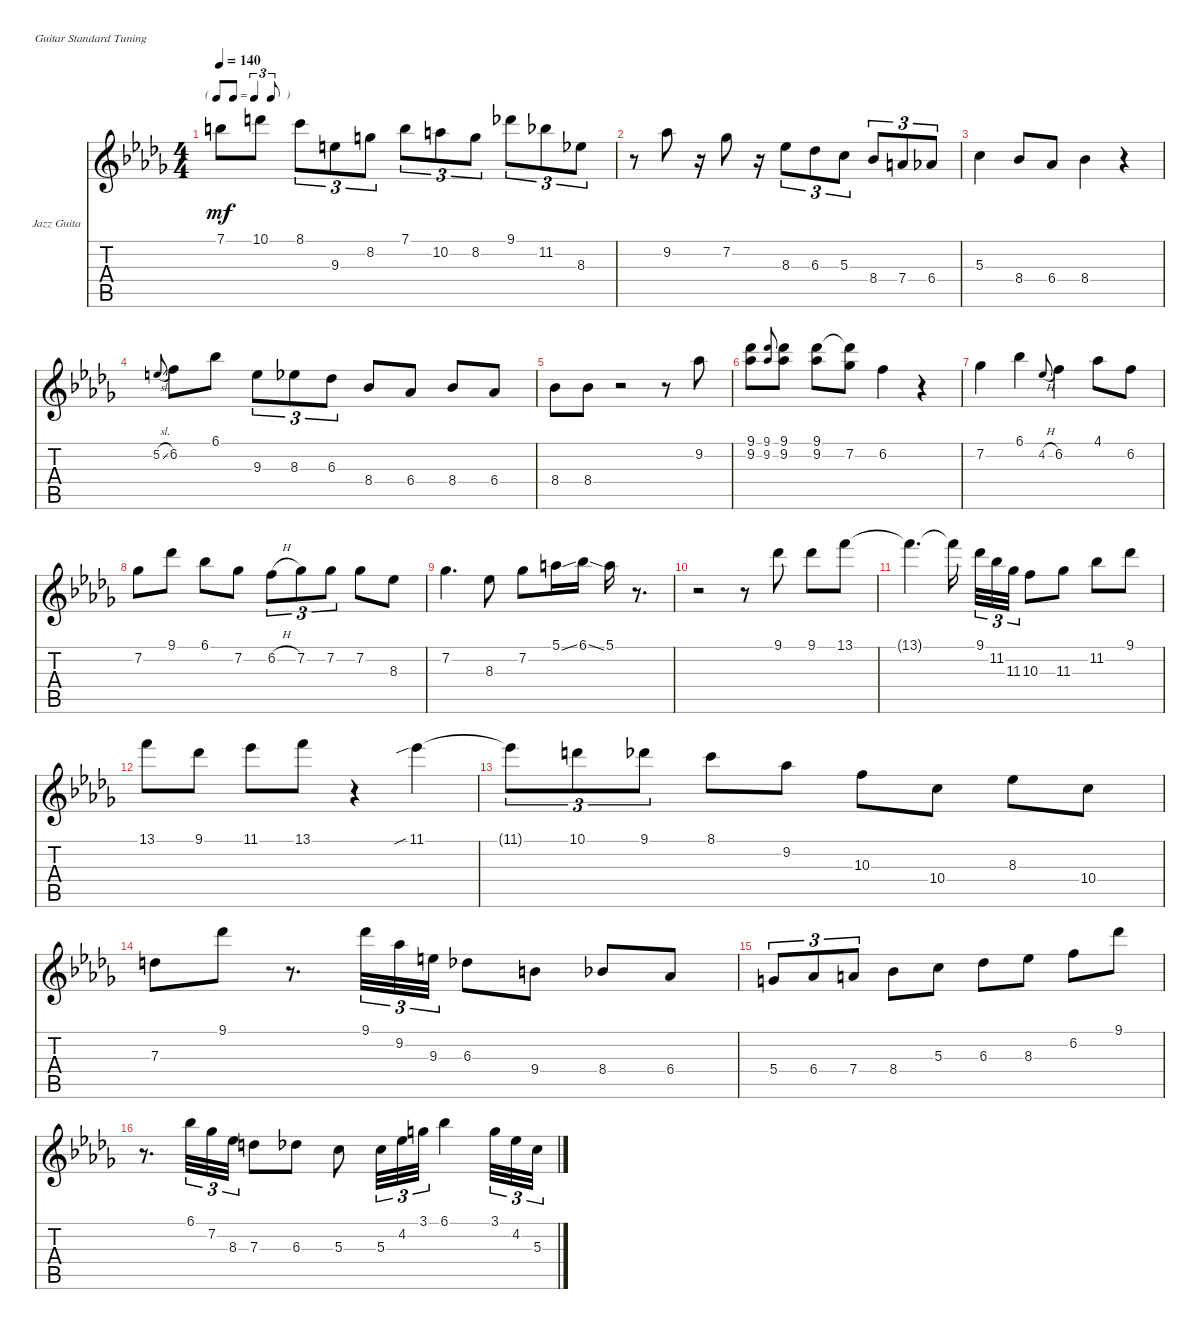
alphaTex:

\defaultSystemsLayout 4
\bracketExtendMode nobrackets
\firstSystemTrackNameOrientation horizontal
\otherSystemsTrackNameOrientation horizontal
\track ("Jazz Guitar" "Jazz Guita") {instrument electricguitarjazz}
\staff {score tabs}
\tuning (E4 B3 G3 D3 A2 E2)
\ts (4 4)
\tf triplet8th
\tempo 140
\clef g2
\ks db
7.1.8{dy mf} 10.1.8 8.1.8{tu (3 2)} 9.3.8{tu (3 2)} 8.2.8{tu (3 2)} 7.1.8{tu (3 2)} 10.2.8{tu (3 2)} 8.2.8{tu (3 2)} 9.1.8{tu (3 2)} 11.2.8{tu (3 2)} 8.3.8{tu (3 2)} |
r.8 9.2.8 r.16 7.2.8 r.16 8.3.8{tu (3 2)} 6.3.8{tu (3 2)} 5.3.8{tu (3 2)} 8.4.8{tu (3 2)} 7.4.8{tu (3 2)} 6.4.8{tu (3 2)} |
5.3.4 8.4.8 6.4.8 8.4.4 r.4 |
5.2{sl}.8{gr onbeat} 6.2.8 6.1.8 9.3.8{tu (3 2)} 8.3.8{tu (3 2)} 6.3.8{tu (3 2)} 8.4.8 6.4.8 8.4.8 6.4.8 |
8.4.8 8.4.8 r.2 r.8 9.2.8 |
(9.1 9.2).8 (9.1 9.2).8{gr onbeat} (9.2 9.1).8 (9.1 9.2).8 (7.2 9.1{t}).8 6.2.4 r.4 |
7.2.4 6.1.4 4.2{h}.8{gr onbeat} 6.2.4 4.1.8 6.2.8 |
7.2.8 9.1.8 6.1.8 7.2.8 6.2{h}.8{tu (3 2)} 7.2.8{tu (3 2)} 7.2.8{tu (3 2)} 7.2.8 8.3.8 |
7.2.4{d} 8.3.8 7.2.8 5.1{ss}.16 6.1{ss}.16 5.1.16 r.8{d} |
r.2 r.8 9.1.8 9.1.8 13.1.8 |
13.1{t}.4{d} 13.1{t}.16 9.1.32{tu (3 2)} 11.2.32{tu (3 2)} 11.3.32{tu (3 2)} 10.3.8 11.3.8 11.2.8 9.1.8 |
13.1.8 9.1.8 11.1.8 13.1.8 r.4 11.1{sib}.4 |
11.1{t}.8{tu (3 2)} 10.1.8{tu (3 2)} 9.1.8{tu (3 2)} 8.1.8 9.2.8 10.3.8 10.4.8 8.3.8 10.4.8 |
7.3.8 9.1.8 r.8{d} 9.1.32{tu (3 2)} 9.2.32{tu (3 2)} 9.3.32{tu (3 2)} 6.3.8 9.4.8 8.4.8 6.4.8 |
5.4.8{tu (3 2)} 6.4.8{tu (3 2)} 7.4.8{tu (3 2)} 8.4.8 5.3.8 6.3.8 8.3.8 6.2.8 9.1.8 |
r.8{d} 6.1.32{tu (3 2)} 7.2.32{tu (3 2)} 8.3.32{tu (3 2)} 7.3.8 6.3.8 5.3.8 5.3.32{tu (3 2)} 4.2.32{tu (3 2)} 3.1.32{tu (3 2)} 6.1.4 3.1.32{tu (3 2)} 4.2.32{tu (3 2)} 5.3.32{tu (3 2)}
